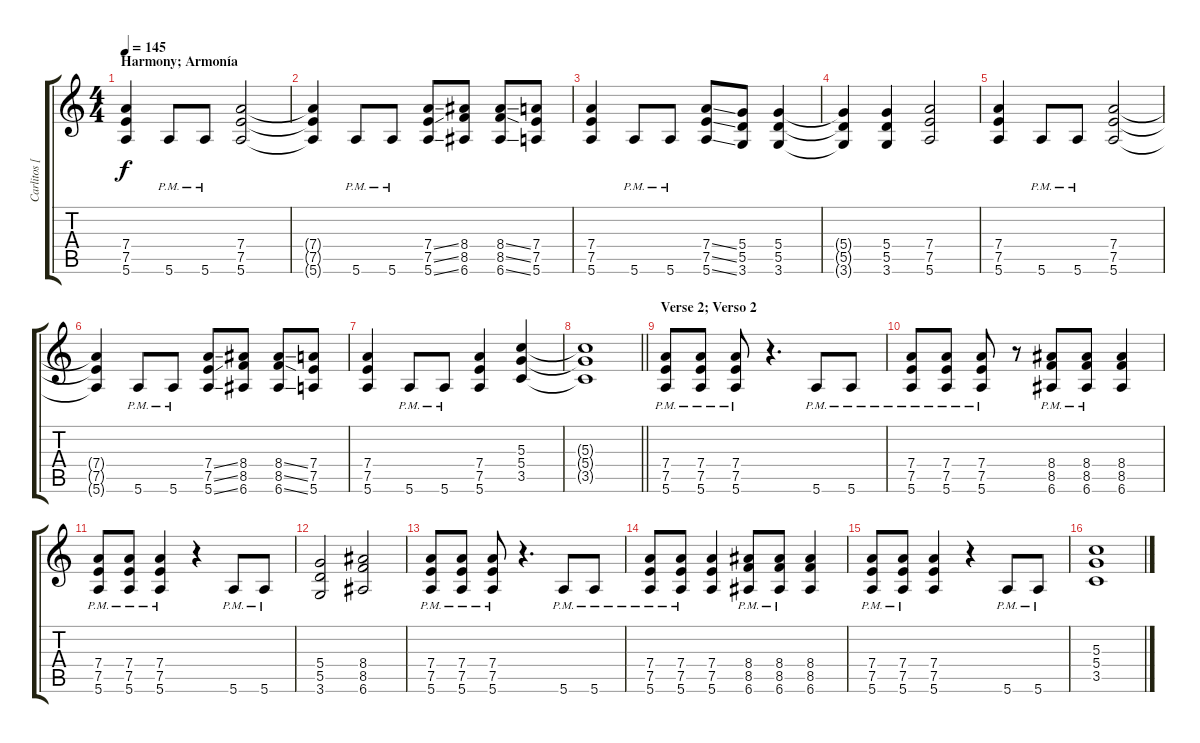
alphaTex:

\track ("Carlitos [Guit.S]" "Carlitos [") {instrument overdrivenguitar}
\staff {score tabs}
\tuning (E4 B3 G3 D3 A2 E2) {hide}
\ts (4 4)
\section ("" "Harmony; Armonía")
\tempo 145
\clef g2
\ks c
(7.4 7.5 5.6).4{dy f} 5.6{pm}.8 5.6{pm}.8 (7.4 7.5 5.6).2 |
(7.4{t} 7.5{t} 5.6{t}).4 5.6{pm}.8 5.6{pm}.8 (7.4{ss} 7.5{ss} 5.6{ss}).8 (8.4 8.5 6.6).8 (8.4{ss} 8.5{ss} 6.6{ss}).8 (7.4 7.5 5.6).8 |
(7.4 7.5 5.6).4 5.6{pm}.8 5.6{pm}.8 (7.4{ss} 7.5{ss} 5.6{ss}).8 (5.4 5.5 3.6).8 (5.4 5.5 3.6).4 |
(5.4{t} 5.5{t} 3.6{t}).4 (5.4 5.5 3.6).4 (7.4 7.5 5.6).2 |
(7.4 7.5 5.6).4 5.6{pm}.8 5.6{pm}.8 (7.4 7.5 5.6).2 |
(7.4{t} 7.5{t} 5.6{t}).4 5.6{pm}.8 5.6{pm}.8 (7.4{ss} 7.5{ss} 5.6{ss}).8 (8.4 8.5 6.6).8 (8.4{ss} 8.5{ss} 6.6{ss}).8 (7.4 7.5 5.6).8 |
(7.4 7.5 5.6).4 5.6{pm}.8 5.6{pm}.8 (7.4 7.5 5.6).4 (5.3 5.4 3.5).4 |
\barLineRight lightlight
(5.3{t} 5.4{t} 3.5{t}).1 |
\section ("" "Verse 2; Verso 2")
(7.4{pm} 7.5{pm} 5.6{pm}).8 (7.4{pm} 7.5{pm} 5.6{pm}).8 (7.4{pm} 7.5{pm} 5.6{pm}).8 r.4{d} 5.6{pm}.8 5.6{pm}.8 |
(7.4{pm} 7.5{pm} 5.6{pm}).8 (7.4{pm} 7.5{pm} 5.6{pm}).8 (7.4{pm} 7.5{pm} 5.6{pm}).8 r.8 (8.4{pm} 8.5{pm} 6.6{pm}).8 (8.4{pm} 8.5{pm} 6.6{pm}).8 (8.4 8.5 6.6).4 |
(7.4{pm} 7.5{pm} 5.6{pm}).8 (7.4{pm} 7.5{pm} 5.6{pm}).8 (7.4{pm} 7.5{pm} 5.6{pm}).4 r.4 5.6{pm}.8 5.6{pm}.8 |
(5.4 5.5 3.6).2 (8.4 8.5 6.6).2 |
(7.4{pm} 7.5{pm} 5.6{pm}).8 (7.4{pm} 7.5{pm} 5.6{pm}).8 (7.4{pm} 7.5{pm} 5.6{pm}).8 r.4{d} 5.6{pm}.8 5.6{pm}.8 |
(7.4{pm} 7.5{pm} 5.6{pm}).8 (7.4{pm} 7.5{pm} 5.6{pm}).8 (7.4 7.5 5.6).4 (8.4{pm} 8.5{pm} 6.6{pm}).8 (8.4{pm} 8.5{pm} 6.6{pm}).8 (8.4 8.5 6.6).4 |
(7.4{pm} 7.5{pm} 5.6{pm}).8 (7.4{pm} 7.5{pm} 5.6{pm}).8 (7.4 7.5 5.6).4 r.4 5.6{pm}.8 5.6{pm}.8 |
(5.3 5.4 3.5).1
